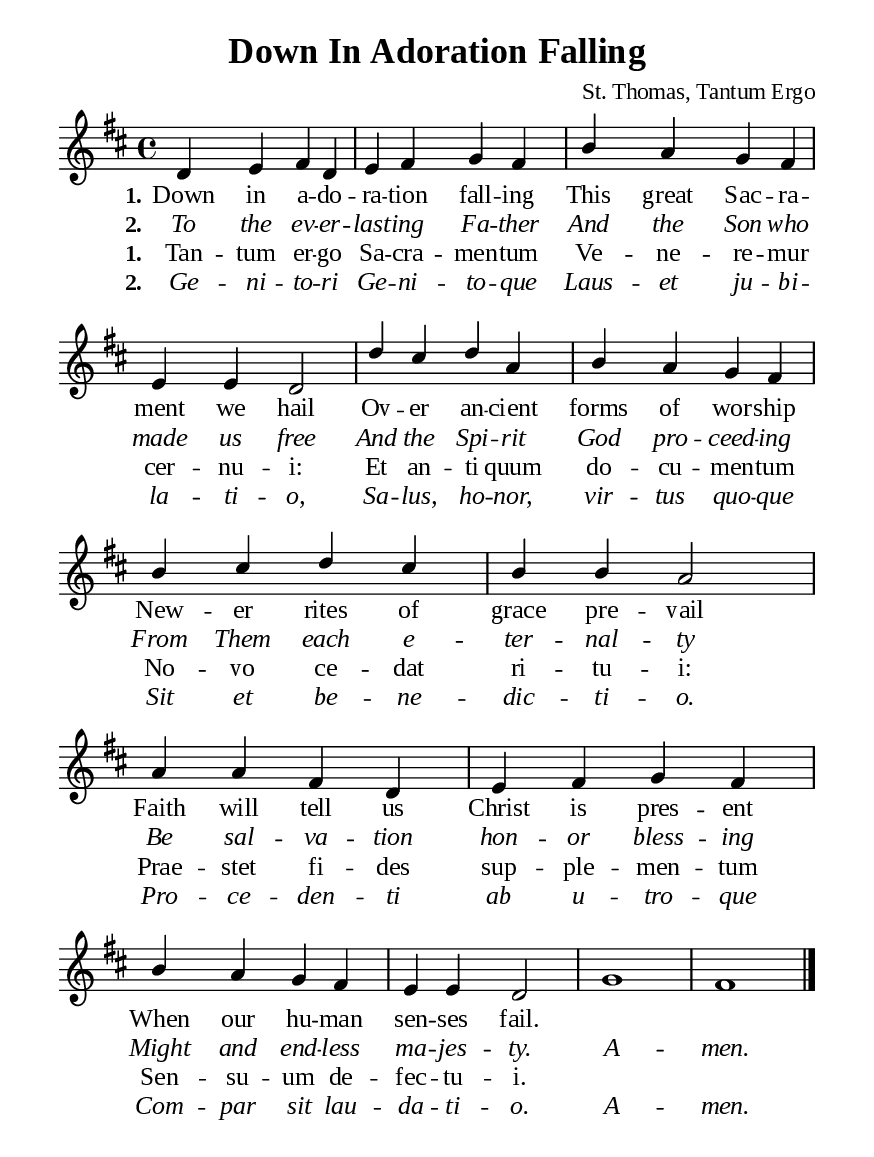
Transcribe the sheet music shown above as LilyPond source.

\version "2.18.2"

\header {
  title = "Down In Adoration Falling"
  composer = "St. Thomas, Tantum Ergo"
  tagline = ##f
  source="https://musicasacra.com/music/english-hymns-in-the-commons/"
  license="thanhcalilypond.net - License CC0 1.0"
}

global= {
  \key d \major
  \time 4/4
  \override Score.BarNumber.break-visibility = ##(#f #f #f)
  \override Lyrics.LyricSpace.minimum-distance = #3.0
}

\paper {
  #(set-paper-size "a5")
  top-margin = 10\mm
  bottom-marign = 10\mm
  left-margin = 10\mm
  right-margin = 10\mm
  indent = #0
  #(define fonts
	 (make-pango-font-tree "Liberation Serif"
	 		       "Liberation Serif"
			       "Liberation Serif"
			       (/ 20 20)))
  system-system-spacing = #'((basic-distance . 3) (padding . 3))
}

printItalic = \with {
  \override LyricText.font-shape = #'italic
}

% Verse music
musicVerseSoprano = \relative c' {
  %{	01	%} d4 e fis d |
  %{	02	%} e fis g fis |
  %{	03	%} b a g fis |
  %{	04	%} e e d2 |
  %{	05	%} d'4 cis d a |
  %{	06	%} b a g fis |
  %{	07	%} b cis d cis |
  %{	08	%} b b a2 |
  %{	09	%} a4 a fis d |
  %{	10	%} e fis g fis |
  %{	11	%} b a g fis |
  %{	12	%} e e d2 |
  %{	13	%} g1 |
  %{	14	%} fis1 \bar "|."
}

% Verse lyrics
verseOne = \lyricmode {
  \set stanza = #"1."
  Down in a -- do -- ra -- tion fall -- ing
  This great Sac -- ra -- ment we hail
  Ov -- er an -- cient forms of wor -- ship
  New -- er rites of grace pre -- vail
  Faith will tell us Christ is pres -- ent
  When our hu -- man sen -- ses fail.
}

verseTwo = \lyricmode {
  \set stanza = #"2."
  To the ev -- er -- last -- ing Fa -- ther
  And the Son who made us free
  And the Spi -- rit God pro -- ceed -- ing
  From Them each e -- ter -- nal -- ty
  Be sal -- va -- tion hon -- or bless -- ing
  Might and end -- less ma -- jes -- ty.
  A -- men.
}

verseThree = \lyricmode {
  \set stanza = #"1."
  Tan -- tum er -- go Sa -- cra -- men -- tum
  Ve -- ne -- re -- mur cer -- nu -- i:
  Et an -- ti quum do -- cu -- men -- tum
  No -- vo ce -- dat ri -- tu -- i:
  Prae -- stet fi -- des sup -- ple -- men -- tum
  Sen -- su -- um de -- fec -- tu -- i.
}

verseFour = \lyricmode {
  \set stanza = #"2."
  Ge -- ni -- to -- ri Ge -- ni -- to -- que
  Laus -- et ju -- bi -- la -- ti -- o,
  Sa -- lus, ho -- nor, vir -- tus quo -- que
  Sit et be -- ne -- dic -- ti -- o.
  Pro -- ce -- den -- ti ab u -- tro -- que
  Com -- par sit lau -- da -- ti -- o.
  A -- men.
}

% Layout
\score {
    \new ChoirStaff <<
      \new Staff <<
        \clef "treble"
        \new Voice = "sopranos" { \global \stemUp \slurUp \musicVerseSoprano }
      >>
      \new Lyrics \lyricsto sopranos \verseOne
      \new Lyrics \printItalic \lyricsto sopranos \verseTwo
      \new Lyrics \lyricsto sopranos \verseThree
      \new Lyrics \printItalic \lyricsto sopranos \verseFour
    >>
}
